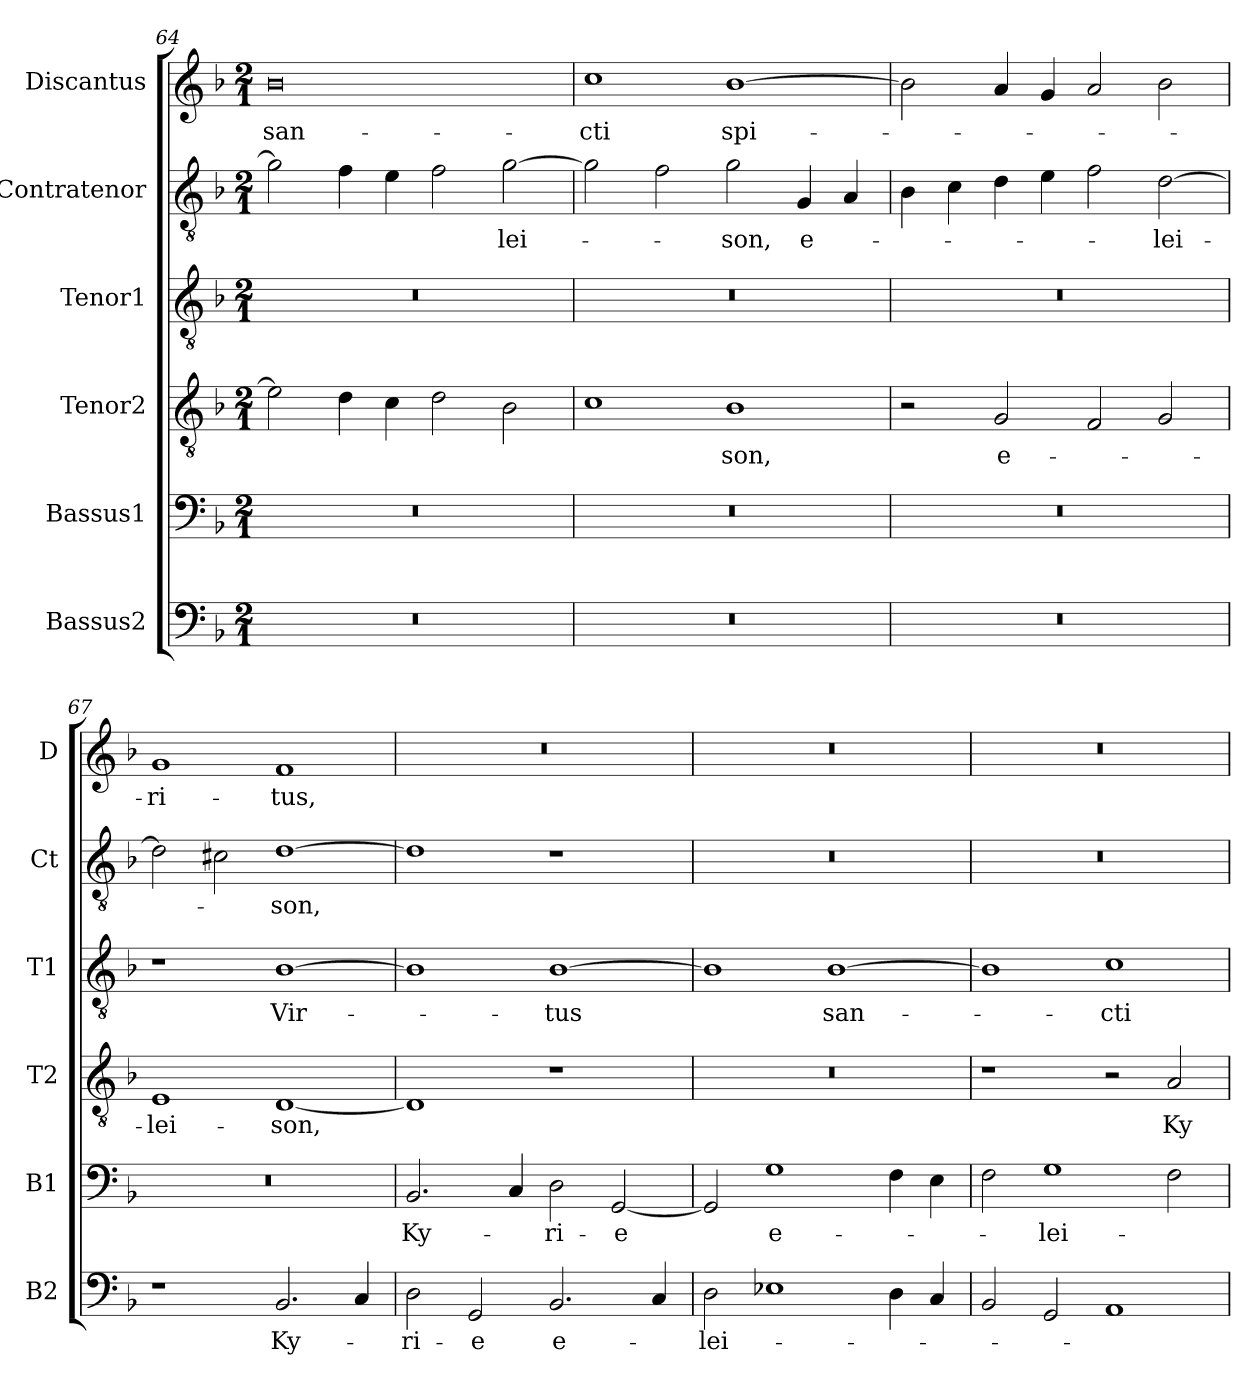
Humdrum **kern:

**kern	**text	**kern	**text	**kern	**text	**kern	**text	**kern	**text	**kern	**text
*part6	*part6	*part5	*part5	*part4	*part4	*part3	*part3	*part2	*part2	*part1	*part1
*staff6	*staff6	*staff5	*staff5	*staff4	*staff4	*staff3	*staff3	*staff2	*staff2	*staff1	*staff1
*I"Bassus2	*	*I"Bassus1	*	*I"Tenor2	*	*I"Tenor1	*	*I"Contratenor	*	*I"Discantus	*
*I'B2	*	*I'B1	*	*I'T2	*	*I'T1	*	*I'Ct	*	*I'D	*
*clefF4	*	*clefF4	*	*clefGv2	*	*clefGv2	*	*clefGv2	*	*clefG2	*
*k[b-]	*	*k[b-]	*	*k[b-]	*	*k[b-]	*	*k[b-]	*	*k[b-]	*
*M2/1	*	*M2/1	*	*M2/1	*	*M2/1	*	*M2/1	*	*M2/1	*
=64	=64	=64	=64	=64	=64	=64	=64	=64	=64	=64	=64
0r	.	0r	.	2e-]	.	0r	.	2g]	.	0b-	san-
.	.	.	.	4d	.	.	.	4f	.	.	.
.	.	.	.	4c	.	.	.	4e	.	.	.
.	.	.	.	2d	.	.	.	2f	.	.	.
.	.	.	.	2B-	.	.	.	[2g	-lei-	.	.
=65	=65	=65	=65	=65	=65	=65	=65	=65	=65	=65	=65
0r	.	0r	.	1c	.	0r	.	2g]	.	1cc	-cti
.	.	.	.	.	.	.	.	2f	.	.	.
.	.	.	.	1B-	-son,	.	.	2g	-son,	[1b-	spi-
.	.	.	.	.	.	.	.	4G	e-	.	.
.	.	.	.	.	.	.	.	4A	.	.	.
=66	=66	=66	=66	=66	=66	=66	=66	=66	=66	=66	=66
0r	.	0r	.	2r	.	0r	.	4B-	.	2b-]	.
.	.	.	.	.	.	.	.	4c	.	.	.
.	.	.	.	2G	e-	.	.	4d	.	4a	.
.	.	.	.	.	.	.	.	4e	.	4g	.
.	.	.	.	2F	.	.	.	2f	.	2a	.
.	.	.	.	2G	.	.	.	[2d	-lei-	2b-	.
=67	=67	=67	=67	=67	=67	=67	=67	=67	=67	=67	=67
1r	.	0r	.	1E	-lei-	1r	.	2d]	.	1g	-ri-
.	.	.	.	.	.	.	.	2c#X	.	.	.
2.BB-	Ky-	.	.	[1D	-son,	[1B-	Vir-	[1d	-son,	1f	-tus,
4C	.	.	.	.	.	.	.	.	.	.	.
=68	=68	=68	=68	=68	=68	=68	=68	=68	=68	=68	=68
2D	-ri-	2.BB-	Ky-	1D]	.	1B-]	.	1d]	.	0r	.
2GG	-e	.	.	.	.	.	.	.	.	.	.
.	.	4C	.	.	.	.	.	.	.	.	.
2.BB-	e-	2D	-ri-	1r	.	[1B-	-tus	1r	.	.	.
.	.	[2GG	-e	.	.	.	.	.	.	.	.
4C	.	.	.	.	.	.	.	.	.	.	.
=69	=69	=69	=69	=69	=69	=69	=69	=69	=69	=69	=69
2D	-lei-	2GG]	.	0r	.	1B-]	.	0r	.	0r	.
1E-X	.	1G	e-	.	.	.	.	.	.	.	.
.	.	.	.	.	.	[1B-	san-	.	.	.	.
4D	.	4F	.	.	.	.	.	.	.	.	.
4C	.	4E	.	.	.	.	.	.	.	.	.
=70	=70	=70	=70	=70	=70	=70	=70	=70	=70	=70	=70
2BB-	.	2F	.	1r	.	1B-]	.	0r	.	0r	.
2GG	.	1G	-lei-	.	.	.	.	.	.	.	.
1AA	.	.	.	2r	.	1c	-cti	.	.	.	.
.	.	2F	.	2A	Ky-	.	.	.	.	.	.
=	=	=	=	=	=	=	=	=	=	=	=
*-	*-	*-	*-	*-	*-	*-	*-	*-	*-	*-	*-
